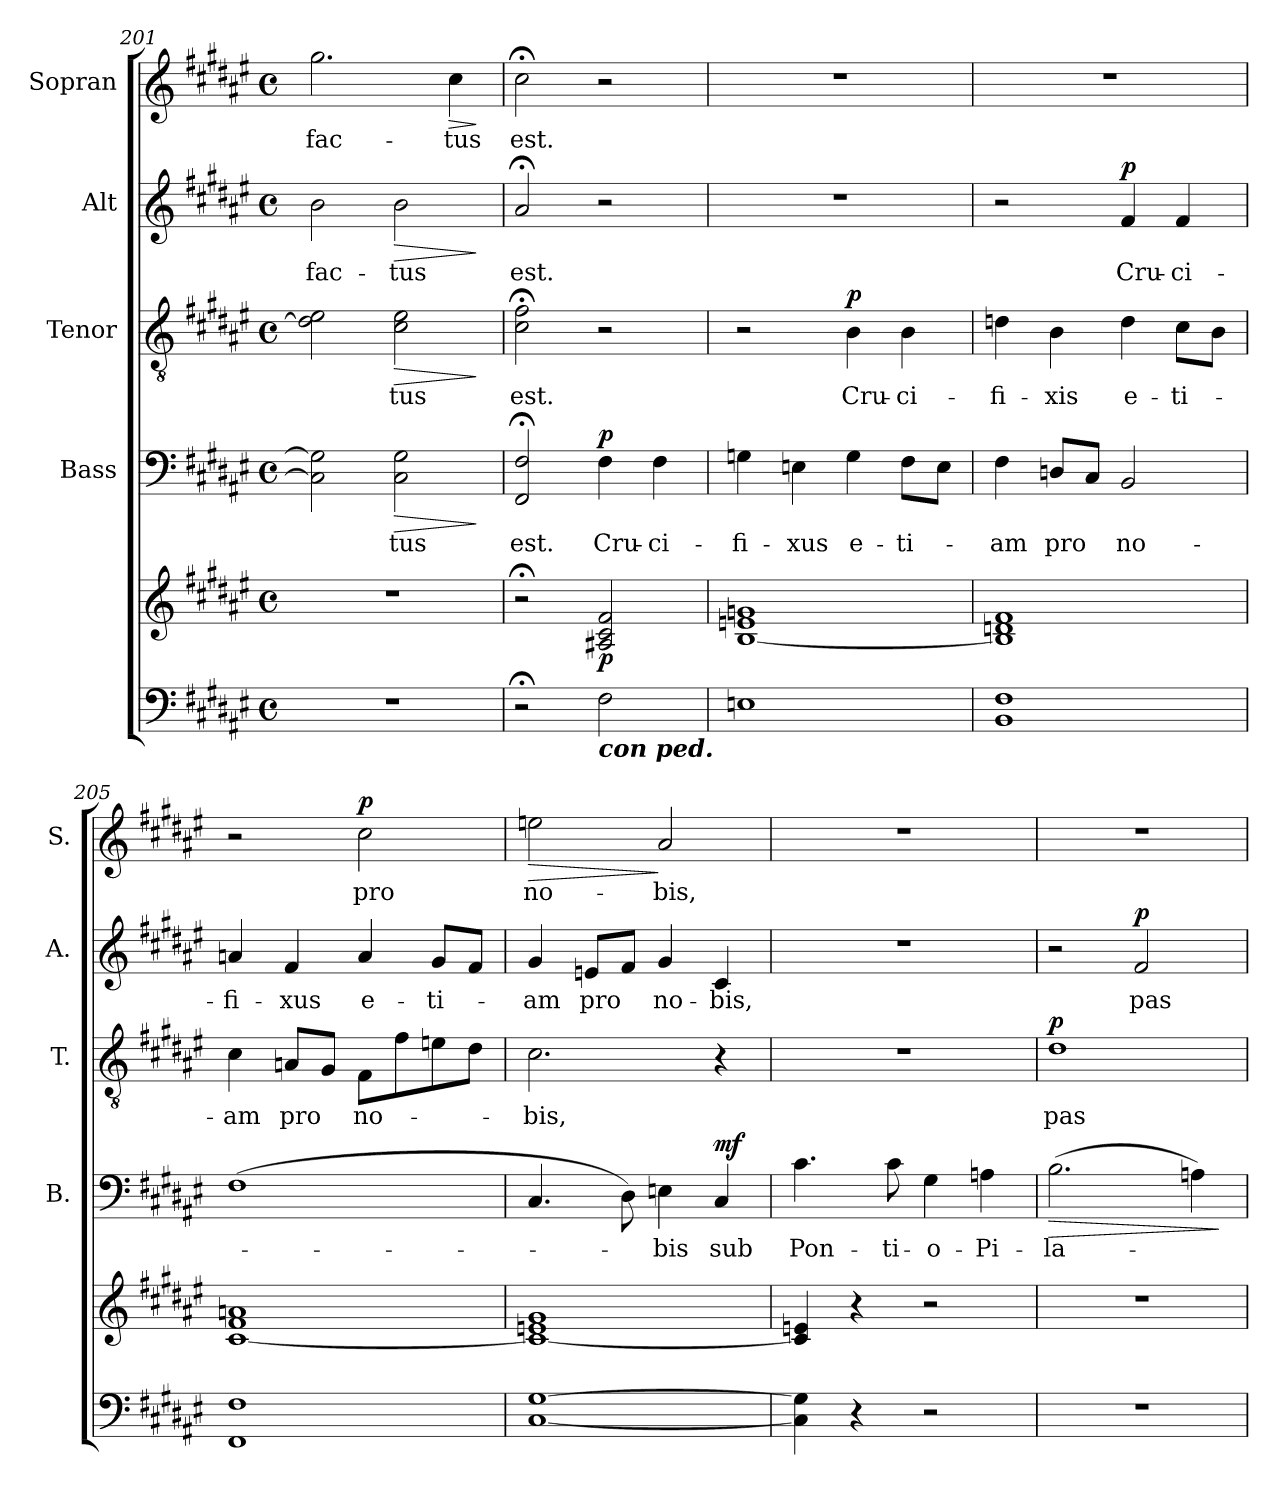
**kern	**kern	**dynam	**kern	**text	**dynam	**kern	**text	**dynam	**kern	**text	**dynam	**kern	**text	**dynam
*part5	*part5	*part5	*part4	*part4	*part4	*part3	*part3	*part3	*part2	*part2	*part2	*part1	*part1	*part1
*staff6	*staff5	*staff5/6	*staff4	*staff4	*staff4	*staff3	*staff3	*staff3	*staff2	*staff2	*staff2	*staff1	*staff1	*staff1
*	*	*	*I"Bass	*	*	*I"Tenor	*	*	*I"Alt	*	*	*I"Sopran	*	*
*	*	*	*I'B.	*	*	*I'T.	*	*	*I'A.	*	*	*I'S.	*	*
*clefF4	*clefG2	*	*clefF4	*	*	*clefGv2	*	*	*clefG2	*	*	*clefG2	*	*
*k[f#c#g#d#a#e#]	*k[f#c#g#d#a#e#]	*	*k[f#c#g#d#a#e#]	*	*	*k[f#c#g#d#a#e#]	*	*	*k[f#c#g#d#a#e#]	*	*	*k[f#c#g#d#a#e#]	*	*
*F#:	*F#:	*	*F#:	*	*	*F#:	*	*	*F#:	*	*	*F#:	*	*
*M4/4	*M4/4	*	*M4/4	*	*	*M4/4	*	*	*M4/4	*	*	*M4/4	*	*
*met(c)	*met(c)	*	*met(c)	*	*	*met(c)	*	*	*met(c)	*	*	*met(c)	*	*
=201	=201	=201	=201	=201	=201	=201	=201	=201	=201	=201	=201	=201	=201	=201
!	!	!	!	!	!	!	!	!	!	!LO:LY:b	!	!	!LO:LY:b	!
1r	1r	.	2C#\] 2G#\]	.	.	2d#\] 2e#\	.	.	2b\	fac-	.	2.gg#\	fac-	.
!	!	!	!	!LO:LY:b	!LO:HP:b	!	!LO:LY:b	!LO:HP:b	!	!LO:LY:b	!LO:HP:b	!	!	!
.	.	.	2C#\ 2G#\	-tus	>	2c#\ 2e#\	-tus	>	2b\	-tus	>	.	.	.
!	!	!	!	!	!	!	!	!	!	!	!	!	!LO:LY:b	!LO:HP:b
.	.	.	.	.	.	.	.	.	.	.	.	4cc#\	-tus	>
.	.	.	.	.	]	.	.	]	.	.	]	.	.	]
=202	=202	=202	=202	=202	=202	=202	=202	=202	=202	=202	=202	=202	=202	=202
!	!	!	!	!LO:LY:b	!	!	!LO:LY:b	!	!	!LO:LY:b	!	!	!LO:LY:b	!
2r;<	2r;<	.	2FF#/;< 2F#/;<	est.	.	2c#\;< 2f#\;<	est.	.	2a#;</	est.	.	2cc#;<\	est.	.
!LO:TX:b:Bi:t=con ped.	!	!	!	!	!	!	!	!	!	!	!	!	!	!
!	!	!LO:DY:b	!	!LO:LY:b	!LO:DY:a	!	!	!	!	!	!	!	!	!
2F#\	2A#X/ 2c#/ 2f#/	p	4F#\	Cru-	p	2r	.	.	2r	.	.	2r	.	.
!	!	!	!	!LO:LY:b	!	!	!	!	!	!	!	!	!	!
.	.	.	4F#\	-ci-	.	.	.	.	.	.	.	.	.	.
!!LO:LB:g=z
=203	=203	=203	=203	=203	=203	=203	=203	=203	=203	=203	=203	=203	=203	=203
!	!	!	!	!LO:LY:b	!	!	!	!	!	!	!	!	!	!
1En	[1B 1en 1gn	.	4Gn\	-fi-	.	2r	.	.	1r	.	.	1r	.	.
!	!	!	!	!LO:LY:b	!	!	!	!	!	!	!	!	!	!
.	.	.	4En\	-xus	.	.	.	.	.	.	.	.	.	.
!	!	!	!	!LO:LY:b	!	!	!LO:LY:b	!LO:DY:a	!	!	!	!	!	!
.	.	.	4G\	e-	.	4B\	Cru-	p	.	.	.	.	.	.
!	!	!	!	!LO:LY:b	!	!	!LO:LY:b	!	!	!	!	!	!	!
.	.	.	8F#\L	-ti-	.	4B\	-ci-	.	.	.	.	.	.	.
.	.	.	8E\J	.	.	.	.	.	.	.	.	.	.	.
=204	=204	=204	=204	=204	=204	=204	=204	=204	=204	=204	=204	=204	=204	=204
!	!	!	!	!LO:LY:b	!	!	!LO:LY:b	!	!	!	!	!	!	!
1BB 1F#	1B] 1dn 1f#	.	4F#\	-am	.	4dn\	-fi-	.	2r	.	.	1r	.	.
!	!	!	!	!LO:LY:b	!	!	!LO:LY:b	!	!	!	!	!	!	!
.	.	.	8Dn/L	pro	.	4B\	-xis	.	.	.	.	.	.	.
.	.	.	8C#/J	.	.	.	.	.	.	.	.	.	.	.
!	!	!	!	!LO:LY:b	!	!	!LO:LY:b	!	!	!LO:LY:b	!LO:DY:a	!	!	!
.	.	.	2BB/	no-	.	4d\	e-	.	4f#/	Cru-	p	.	.	.
!	!	!	!	!	!	!	!LO:LY:b	!	!	!LO:LY:b	!	!	!	!
.	.	.	.	.	.	8c#\L	-ti-	.	4f#/	-ci-	.	.	.	.
.	.	.	.	.	.	8B\J	.	.	.	.	.	.	.	.
=205	=205	=205	=205	=205	=205	=205	=205	=205	=205	=205	=205	=205	=205	=205
!	!	!	!	!	!	!	!LO:LY:b	!	!	!LO:LY:b	!	!	!	!
1FF# 1F#	[1c# 1f# 1an	.	(>1F#	.	.	4c#\	-am	.	4an/	-fi-	.	2r	.	.
!	!	!	!	!	!	!	!LO:LY:b	!	!	!LO:LY:b	!	!	!	!
.	.	.	.	.	.	8An/L	pro	.	4f#/	-xus	.	.	.	.
.	.	.	.	.	.	8G#/J	.	.	.	.	.	.	.	.
!	!	!	!	!	!	!	!LO:LY:b	!	!	!LO:LY:b	!	!	!LO:LY:b	!LO:DY:a
.	.	.	.	.	.	8F#\L	no-	.	4a/	e-	.	2cc#\	pro	p
.	.	.	.	.	.	8f#\	.	.	.	.	.	.	.	.
!	!	!	!	!	!	!	!	!	!	!LO:LY:b	!	!	!	!
.	.	.	.	.	.	8en\	.	.	8g#/L	-ti-	.	.	.	.
.	.	.	.	.	.	8d#\J	.	.	8f#/J	.	.	.	.	.
=206	=206	=206	=206	=206	=206	=206	=206	=206	=206	=206	=206	=206	=206	=206
!	!	!	!	!	!	!	!LO:LY:b	!	!	!LO:LY:b	!	!	!LO:LY:b	!LO:HP:b
[1C# [1G#	1c#_ 1en 1g#	.	4.C#/	.	.	2.c#\	-bis,	.	4g#/	-am	.	2een\	no-	>
!	!	!	!	!	!	!	!	!	!	!LO:LY:b	!	!	!	!
.	.	.	.	.	.	.	.	.	8en/L	pro	.	.	.	.
.	.	.	8D#\)	.	.	.	.	.	8f#/J	.	.	.	.	.
!	!	!	!	!LO:LY:b	!	!	!	!	!	!LO:LY:b	!	!	!LO:LY:b	!
.	.	.	4En\	-bis	.	.	.	.	4g#/	no-	.	2a#/	-bis,	]
!	!	!	!	!LO:LY:b	!LO:DY:a	!	!	!	!	!LO:LY:b	!	!	!	!
.	.	.	4C#/	sub	mf	4r	.	.	4c#/	-bis,	.	.	.	.
=207	=207	=207	=207	=207	=207	=207	=207	=207	=207	=207	=207	=207	=207	=207
!	!	!	!	!LO:LY:b	!	!	!	!	!	!	!	!	!	!
4C#\] 4G#\]	4c#/] 4en/	.	4.c#\	Pon-	.	1r	.	.	1r	.	.	1r	.	.
4r	4r	.	.	.	.	.	.	.	.	.	.	.	.	.
!	!	!	!	!LO:LY:b	!	!	!	!	!	!	!	!	!	!
.	.	.	8c#\	-ti-	.	.	.	.	.	.	.	.	.	.
!	!	!	!	!LO:LY:b	!	!	!	!	!	!	!	!	!	!
2r	2r	.	4G#\	-o-	.	.	.	.	.	.	.	.	.	.
!	!	!	!	!LO:LY:b	!	!	!	!	!	!	!	!	!	!
.	.	.	4An\	-Pi-	.	.	.	.	.	.	.	.	.	.
!!LO:PB:g=z
=208	=208	=208	=208	=208	=208	=208	=208	=208	=208	=208	=208	=208	=208	=208
!	!	!	!	!LO:LY:b	!LO:HP:b	!	!LO:LY:b	!LO:DY:a	!	!	!	!	!	!
1r	1r	.	(>2.B\	-la-	>	1d#	pas-	p	2r	.	.	1r	.	.
!	!	!	!	!	!	!	!	!	!	!LO:LY:b	!LO:DY:a	!	!	!
.	.	.	.	.	.	.	.	.	2f#/	pas-	p	.	.	.
.	.	.	4An\)	.	.	.	.	.	.	.	.	.	.	.
.	.	.	.	.	]	.	.	.	.	.	.	.	.	.
=	=	=	=	=	=	=	=	=	=	=	=	=	=	=
*-	*-	*-	*-	*-	*-	*-	*-	*-	*-	*-	*-	*-	*-	*-
